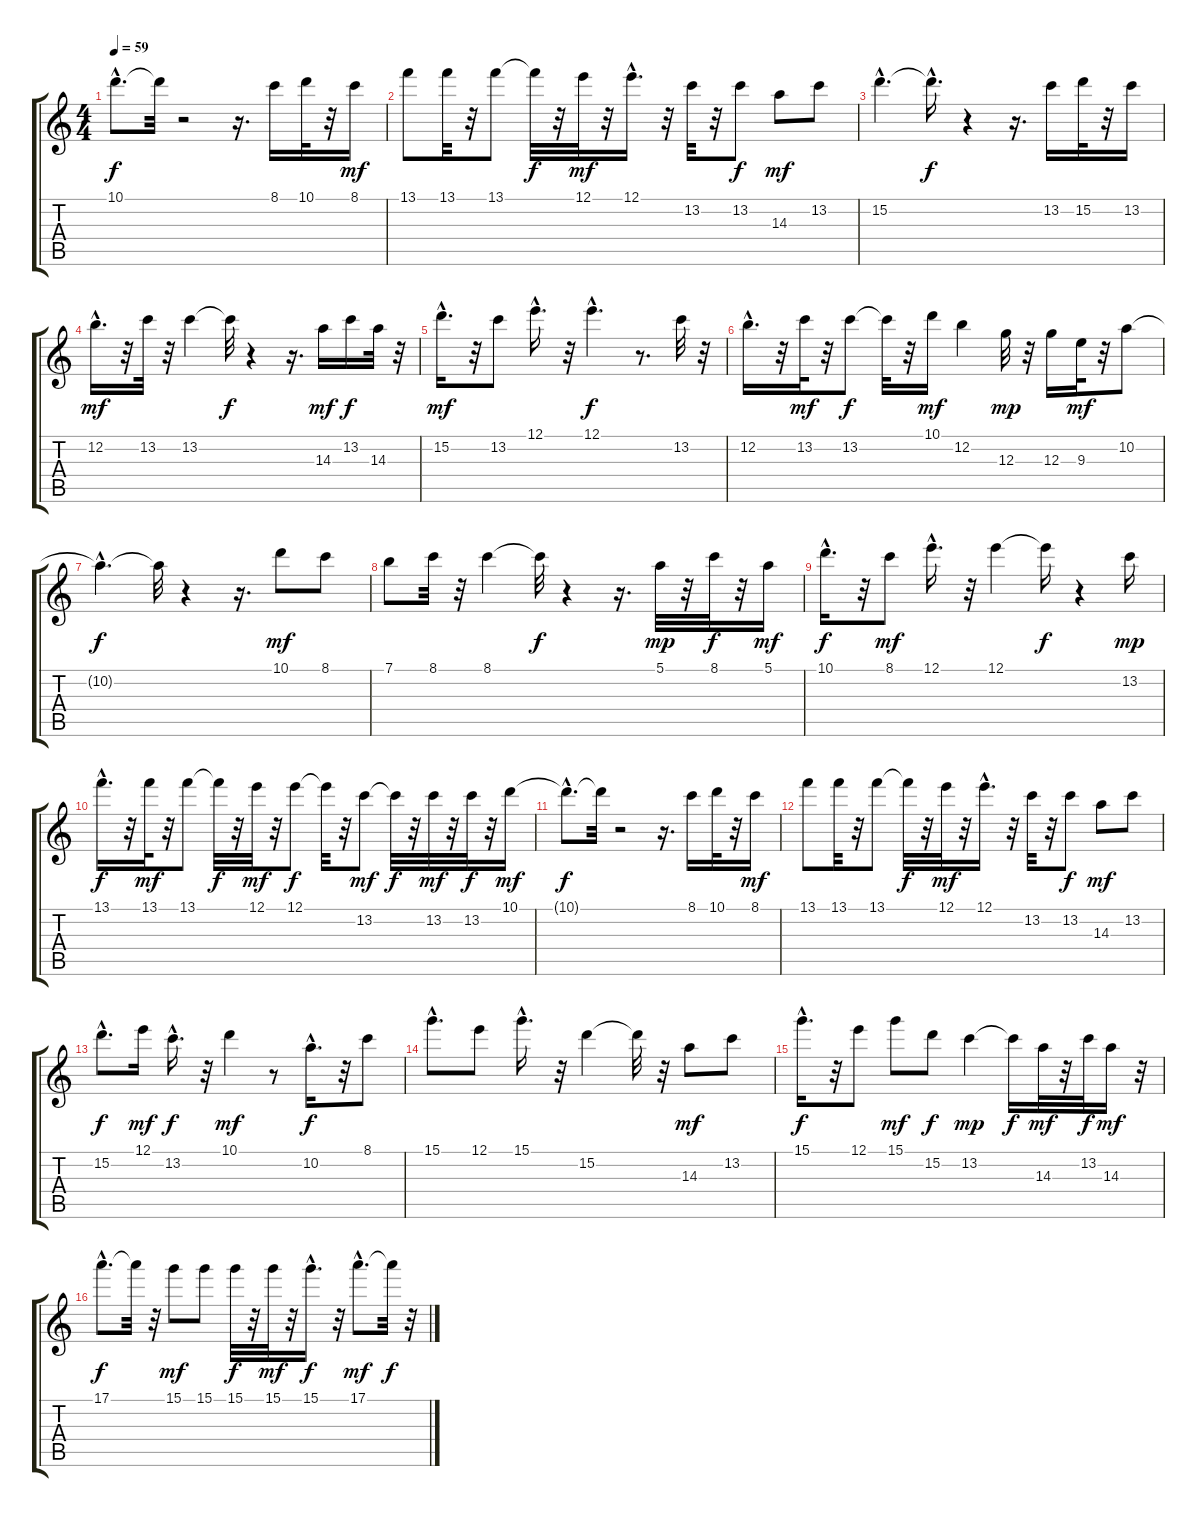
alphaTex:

\track "" {instrument acousticguitarnylon}
\staff {score tabs}
\tuning (E4 B3 G3 D3 A2 E2) {hide}
\ts (4 4)
\tempo 59
\clef g2
\ks c
10.1{hac t}.8{d dy f} 10.1{t}.32 r.2 r.16{d} 8.1.16 10.1.32 r.32 8.1.16{dy mf} |
13.1.8 13.1.32 r.32 13.1.8 13.1{t}.32{dy f} r.32 12.1.32{dy mf} r.32 12.1{hac}.16{d} r.32 13.2.32 r.32 13.2.8{dy f} 14.3.8{dy mf} 13.2.8 |
15.2{hac}.4{d} 15.2{hac t}.16{d dy f} r.4 r.16{d} 13.2.16 15.2.32 r.32 13.2.16 |
12.2{hac}.16{d dy mf} r.32 13.2.32 r.32 13.2.4 13.2{t}.32{dy f} r.4 r.16{d} 14.3.16{dy mf} 13.2.16{dy f} 14.3.32 r.32 |
15.2{hac}.16{d dy mf} r.32 13.2.8 12.1{hac}.16{d} r.32 12.1{hac}.4{d dy f} r.8{d} 13.2.32 r.32 |
12.2{hac}.16{d} r.32 13.2.32{dy mf} r.32 13.2.8{dy f} 13.2{t}.32 r.32 10.1.16{dy mf} 12.2.4 12.3.32{dy mp} r.32 12.3.16 9.3.32{dy mf} r.32 10.2.8 |
10.2{hac t}.4{d dy f} 10.2{t}.32 r.4 r.16{d} 10.1.8{dy mf} 8.1.8 |
7.1.8 8.1.32 r.32 8.1.4 8.1{t}.32{dy f} r.4 r.16{d} 5.1.32{dy mp} r.32 8.1.32{dy f} r.32 5.1.16{dy mf} |
10.1{hac}.16{d dy f} r.32 8.1.8{dy mf} 12.1{hac}.16{d} r.32 12.1.4 12.1{t}.16{dy f} r.4 13.2.16{dy mp} |
13.1{hac}.16{d dy f} r.32 13.1.32{dy mf} r.32 13.1.8 13.1{t}.32{dy f} r.32 12.1.32{dy mf} r.32 12.1.8{dy f} 12.1{t}.32 r.32 13.2.8{dy mf} 13.2{t}.32{dy f} r.32 13.2.32{dy mf} r.32 13.2.32{dy f} r.32 10.1.16{dy mf} |
10.1{hac t}.8{d dy f} 10.1{t}.32 r.2 r.16{d} 8.1.16 10.1.32 r.32 8.1.16{dy mf} |
13.1.8 13.1.32 r.32 13.1.8 13.1{t}.32{dy f} r.32 12.1.32{dy mf} r.32 12.1{hac}.16{d} r.32 13.2.32 r.32 13.2.8{dy f} 14.3.8{dy mf} 13.2.8 |
15.2{hac}.8{d dy f} 12.1.16{dy mf} 13.2{hac}.16{d dy f} r.32 10.1.4{dy mf} r.8 10.2{hac}.16{d dy f} r.32 8.1.8 |
15.1{hac}.8{d} 12.1.8 15.1{hac}.16{d} r.32 15.2.4 15.2{t}.32 r.32 14.3.8{dy mf} 13.2.8 |
15.1{hac}.16{d dy f} r.32 12.1.8 15.1.8{dy mf} 15.2.8{dy f} 13.2.4{dy mp} 13.2{t}.16{dy f} 14.3.32{dy mf} r.32 13.2.32{dy f} 14.3.16{dy mf} r.32 |
17.1{hac}.8{d dy f} 17.1{t}.32 r.32 15.1.8{dy mf} 15.1.8 15.1.32{dy f} r.32 15.1.32{dy mf} r.32 15.1{hac}.16{d dy f} r.32 17.1{hac}.8{d dy mf} 17.1{t}.32{dy f} r.32
